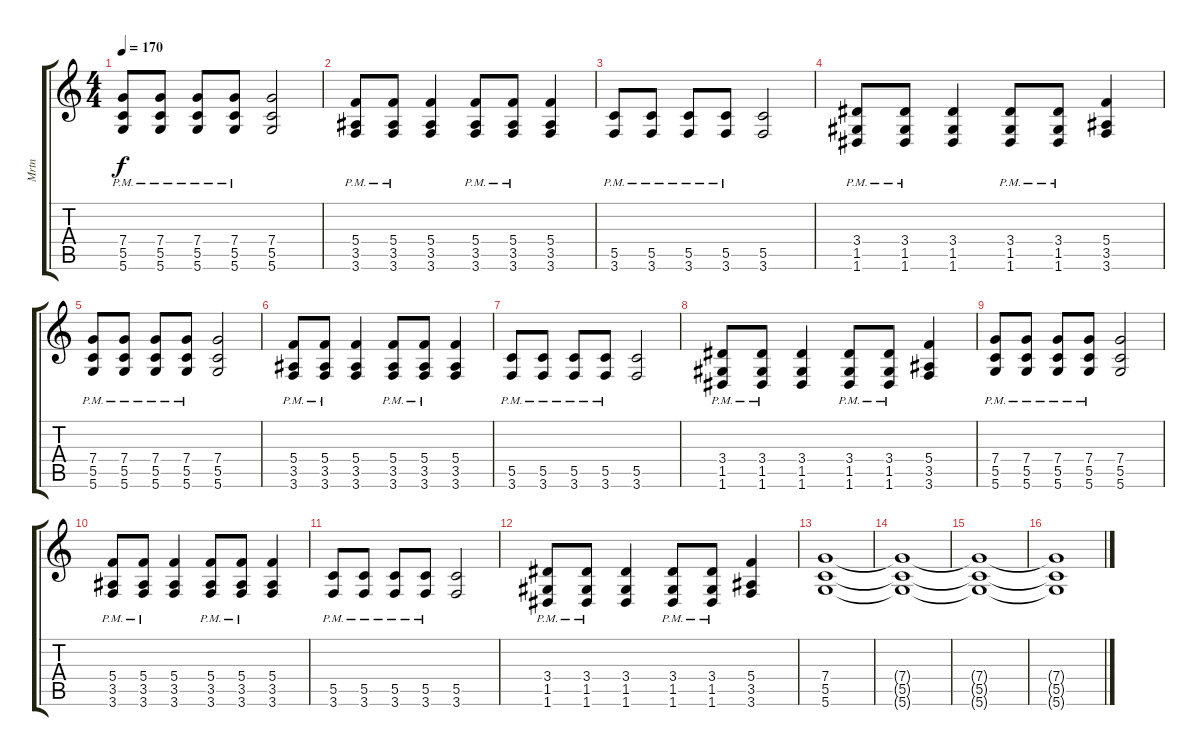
\track ("Mrtn" "Mrtn") {instrument distortionguitar}
\staff {score tabs}
\tuning (D4 A3 F3 C3 G2 D2) {hide}
\ts (4 4)
\tempo 170
\clef g2
\ks c
(7.4{pm} 5.5{pm} 5.6{pm}).8{dy f} (7.4{pm} 5.5{pm} 5.6{pm}).8 (7.4{pm} 5.5{pm} 5.6{pm}).8 (7.4{pm} 5.5{pm} 5.6{pm}).8 (7.4 5.5 5.6).2 |
(5.4{pm} 3.5{pm} 3.6{pm}).8 (5.4{pm} 3.5{pm} 3.6{pm}).8 (5.4 3.5 3.6).4 (5.4{pm} 3.5{pm} 3.6{pm}).8 (5.4{pm} 3.5{pm} 3.6{pm}).8 (5.4 3.5 3.6).4 |
(5.5{pm} 3.6{pm}).8 (5.5{pm} 3.6{pm}).8 (5.5{pm} 3.6{pm}).8 (5.5{pm} 3.6{pm}).8 (5.5 3.6).2 |
(3.4{pm} 1.5{pm} 1.6{pm}).8 (3.4{pm} 1.5{pm} 1.6{pm}).8 (3.4 1.5 1.6).4 (3.4{pm} 1.5{pm} 1.6{pm}).8 (3.4{pm} 1.5{pm} 1.6{pm}).8 (5.4 3.5 3.6).4 |
(7.4{pm} 5.5{pm} 5.6{pm}).8 (7.4{pm} 5.5{pm} 5.6{pm}).8 (7.4{pm} 5.5{pm} 5.6{pm}).8 (7.4{pm} 5.5{pm} 5.6{pm}).8 (7.4 5.5 5.6).2 |
(5.4{pm} 3.5{pm} 3.6{pm}).8 (5.4{pm} 3.5{pm} 3.6{pm}).8 (5.4 3.5 3.6).4 (5.4{pm} 3.5{pm} 3.6{pm}).8 (5.4{pm} 3.5{pm} 3.6{pm}).8 (5.4 3.5 3.6).4 |
(5.5{pm} 3.6{pm}).8 (5.5{pm} 3.6{pm}).8 (5.5{pm} 3.6{pm}).8 (5.5{pm} 3.6{pm}).8 (5.5 3.6).2 |
(3.4{pm} 1.5{pm} 1.6{pm}).8 (3.4{pm} 1.5{pm} 1.6{pm}).8 (3.4 1.5 1.6).4 (3.4{pm} 1.5{pm} 1.6{pm}).8 (3.4{pm} 1.5{pm} 1.6{pm}).8 (5.4 3.5 3.6).4 |
(7.4{pm} 5.5{pm} 5.6{pm}).8 (7.4{pm} 5.5{pm} 5.6{pm}).8 (7.4{pm} 5.5{pm} 5.6{pm}).8 (7.4{pm} 5.5{pm} 5.6{pm}).8 (7.4 5.5 5.6).2 |
(5.4{pm} 3.5{pm} 3.6{pm}).8 (5.4{pm} 3.5{pm} 3.6{pm}).8 (5.4 3.5 3.6).4 (5.4{pm} 3.5{pm} 3.6{pm}).8 (5.4{pm} 3.5{pm} 3.6{pm}).8 (5.4 3.5 3.6).4 |
(5.5{pm} 3.6{pm}).8 (5.5{pm} 3.6{pm}).8 (5.5{pm} 3.6{pm}).8 (5.5{pm} 3.6{pm}).8 (5.5 3.6).2 |
(3.4{pm} 1.5{pm} 1.6{pm}).8 (3.4{pm} 1.5{pm} 1.6{pm}).8 (3.4 1.5 1.6).4 (3.4{pm} 1.5{pm} 1.6{pm}).8 (3.4{pm} 1.5{pm} 1.6{pm}).8 (5.4 3.5 3.6).4 |
(7.4 5.5 5.6).1 |
(7.4{t} 5.5{t} 5.6{t}).1 |
(7.4{t} 5.5{t} 5.6{t}).1 |
(7.4{t} 5.5{t} 5.6{t}).1
